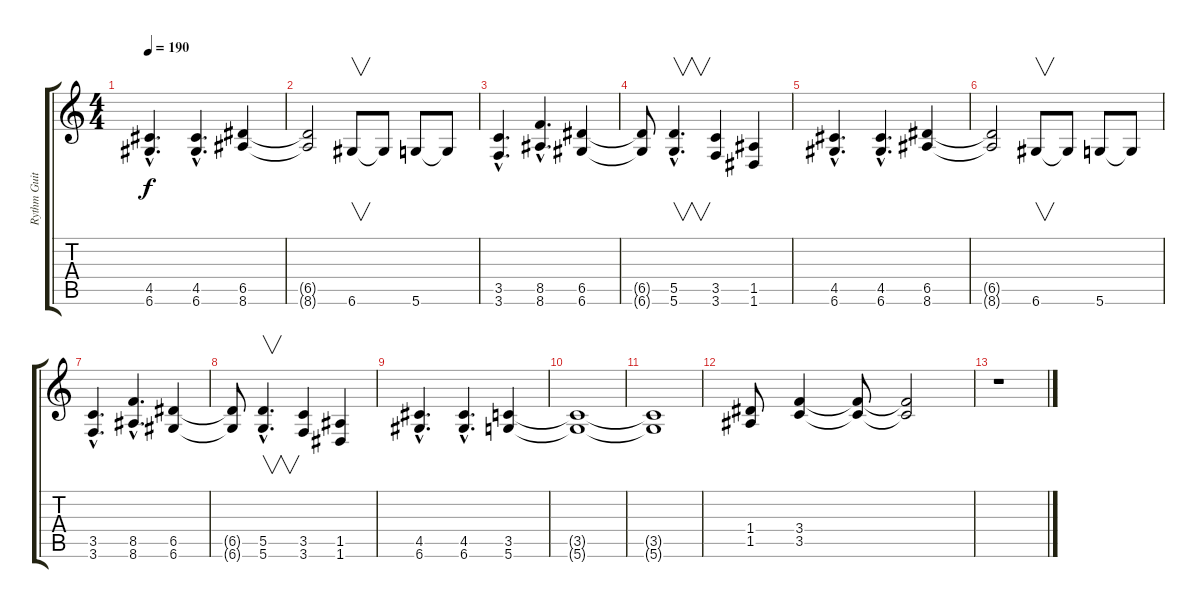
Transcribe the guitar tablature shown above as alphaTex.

\track ("Rythm Guitar" "Rythm Guit") {instrument distortionguitar}
\staff {score tabs}
\tuning (E4 B3 G3 D3 A2 D2) {hide}
\ts (4 4)
\tempo 190
\clef g2
\ks c
(4.5{hac} 6.6{hac}).4{d dy f} (4.5{hac} 6.6{hac}).4{d} (6.5 8.6).4 |
(6.5{t} 8.6{t}).2 6.6.8{v} 6.6{t}.8 5.6.8 5.6{t}.8 |
(3.5{hac} 3.6{hac}).4{d} (8.5{hac} 8.6{hac}).4{d} (6.5 6.6).4 |
(6.5{t} 6.6{t}).8 (5.5{hac} 5.6{hac}).4{v d} (3.5 3.6).4 (1.5 1.6).4 |
(4.5{hac} 6.6{hac}).4{d} (4.5{hac} 6.6{hac}).4{d} (6.5 8.6).4 |
(6.5{t} 8.6{t}).2 6.6.8{v} 6.6{t}.8 5.6.8 5.6{t}.8 |
(3.5{hac} 3.6{hac}).4{d} (8.5{hac} 8.6{hac}).4{d} (6.5 6.6).4 |
(6.5{t} 6.6{t}).8 (5.5{hac} 5.6{hac}).4{v d} (3.5 3.6).4 (1.5 1.6).4 |
(4.5{hac} 6.6{hac}).4{d} (4.5{hac} 6.6{hac}).4{d} (3.5 5.6).4 |
(3.5{t} 5.6{t}).1 |
(3.5{t} 5.6{t}).1 |
(1.4 1.5).8 (3.4 3.5).4 (3.4{t} 3.5{t}).8 (3.4{t} 3.5{t}).2 |
r.1
